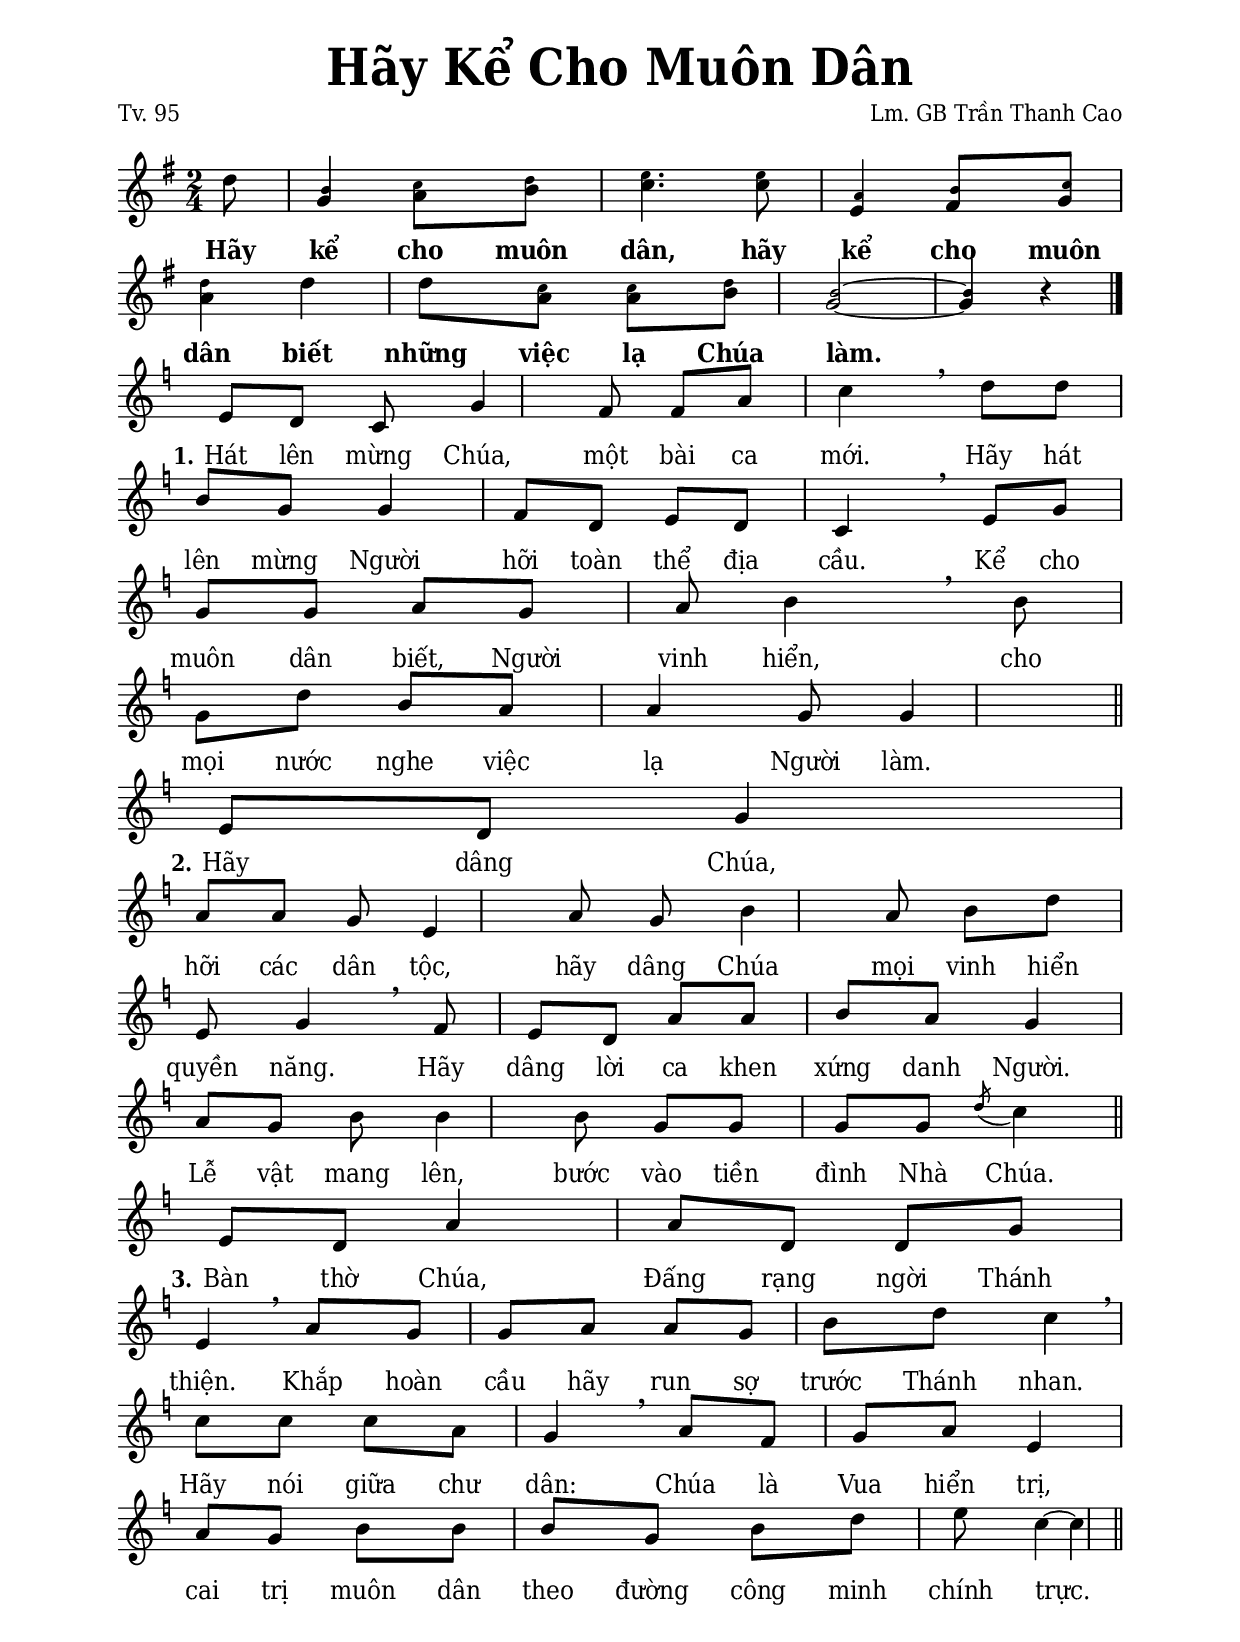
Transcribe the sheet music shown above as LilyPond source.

% Cài đặt chung
\version "2.22.1"
\include "english.ly"

\header {
  title = \markup { \fontsize #3 "Hãy Kể Cho Muôn Dân" }
  poet = "Tv. 95"
  composer = "Lm. GB Trần Thanh Cao"
  arranger = " "
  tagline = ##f
}

% Nhạc điệp khúc
nhacDiepKhucSop = \relative c'' {
  \partial 8 d8 |
  g,4 a8 b |
  c4. c8 |
  e,4 fs8 g |
  a4 d |
  d8 a a b |
  g2 ~ |
  g4 r \bar "|."
}

nhacDiepKhucBas = \relative c'' {
  \skip 8
  b4 c8 d |
  e4. e8 |
  a,4 b8 c |
  d4 d |
  d8 c c d |
  b2 ~ |
  b4 r
}

% Nhạc phiên khúc
nhacPhienKhucMot = \relative c' {
  e8 d c g'4 f8 f a c4 \breathe
  d8 d b g g4 f8 d e d c4 \breathe
  e8 g g g a g a b4 \breathe
  b8 g d' b a a4 g8 g4 \bar "||"
}

nhacPhienKhucHai = \relative c' {
  e8 d g4 a8 a g e4 a8 g b4 a8 b d e, g4 \breathe
  f8 e d a' a b a g4
  a8 g b b4 b8 g g g g \acciaccatura d' c4 \bar "||"
}

nhacPhienKhucBa = \relative c' {
  e8 d a'4 a8 d, d g e4 \breathe
  a8 g g a a g b d c4 \breathe
  c8 c c a g4 \breathe
  a8 f g a e4 a8 g b b b g b d e c4 ~ c \bar "||"
}

% Lời điệp khúc
loiDiepKhuc = \lyricmode {
  Hãy kể cho muôn dân,
  hãy kể cho muôn dân biết những việc lạ Chúa làm.
}

% Lời phiên khúc
loiPhienKhucMot = \lyricmode {
  \set stanza = #"1."
  Hát lên mừng Chúa, một bài ca mới.
  Hãy hát lên mừng Người hỡi toàn thể địa cầu.
  Kể cho muôn dân biết, Người vinh hiển,
  cho mọi nước nghe việc lạ Người làm.
}

loiPhienKhucHai = \lyricmode {
  \set stanza = #"2."
  Hãy dâng Chúa, hỡi các dân tộc,
  hãy dâng Chúa mọi vinh hiển quyền năng.
  Hãy dâng lời ca khen xứng danh Người.
  Lễ vật mang lên, bước vào tiền đình Nhà Chúa.
}

loiPhienKhucBa = \lyricmode {
  \set stanza = #"3."
  Bàn thờ Chúa, Đấng rạng ngời Thánh thiện.
  Khắp hoàn cầu hãy run sợ trước Thánh nhan.
  Hãy nói giữa chư dân:
  Chúa là Vua hiển trị,
  cai trị muôn dân theo đường công minh chính trực.
}


% Dàn trang
\paper {
  #(set-paper-size "a4")
  top-margin = 15\mm
  bottom-margin = 15\mm
  left-margin = 20\mm
  right-margin = 20\mm
  indent = #0
  #(define fonts
    (make-pango-font-tree
      "Deja Vu Serif Condensed"
      "Deja Vu Serif Condensed"
      "Deja Vu Serif Condensed"
      (/ 20 20)))
  page-count = #1
  system-system-spacing = #'((basic-distance . 11)
                             (minimum-distance . 11)
                             (padding . 1))
  score-system-spacing = #'((basic-distance . 11)
                             (minimum-distance . 11)
                             (padding . 1))
}

% Thiết lập tông và nhịp
TongNhip = { \key g \major \time 2/4 }

% Đổi kích thước nốt cho bè phụ
notBePhu =
#(define-music-function (font-size music) (number? ly:music?)
   (for-some-music
     (lambda (m)
       (if (music-is-of-type? m 'rhythmic-event)
           (begin
             (set! (ly:music-property m 'tweaks)
                   (cons `(font-size . ,font-size)
                         (ly:music-property m 'tweaks)))
             #t)
           #f))
     music)
   music)


\score {
  \new ChoirStaff <<
    \new Staff = diepKhuc \with {
        \consists "Merge_rests_engraver"
        %\magnifyStaff #(magstep +1)
        printPartCombineTexts = ##f
      }
      <<
      \new Voice \TongNhip \partCombine 
        \notBePhu -3 { \nhacDiepKhucBas }
        \nhacDiepKhucSop
      \new NullVoice = nhacThamChieu \nhacDiepKhucSop
      \new Lyrics \with {
          \override VerticalAxisGroup.
            nonstaff-relatedstaff-spacing.padding = #1
          \override VerticalAxisGroup.
            nonstaff-unrelatedstaff-spacing.padding = #1
        }
        \lyricsto nhacThamChieu \loiDiepKhuc
      >>
  >>
  \layout {
    \override Lyrics.LyricText.font-series = #'bold
    %\override Lyrics.LyricText.font-size = #+2
    \override Lyrics.LyricSpace.minimum-distance = #5
    \override Score.BarNumber.break-visibility = ##(#f #f #f)
    \override Score.SpacingSpanner.uniform-stretching = ##t
  }
}

\score {
  \new ChoirStaff <<
    \new Staff = phienKhuc \with {
        %\magnifyStaff #(magstep +1)
      }
      <<
      \new Voice = beSop {
        \key c \major \time 2/4
        \set Staff.keyAlterations = #`(((1 . 3) . ,NATURAL))
        \nhacPhienKhucMot
      }
    >>
    \new Lyrics \with {
          \override VerticalAxisGroup.
            nonstaff-relatedstaff-spacing.padding = #1
          \override VerticalAxisGroup.
            nonstaff-unrelatedstaff-spacing.padding = #1
        }
        \lyricsto beSop \loiPhienKhucMot
  >>
  \layout {
    \override Staff.TimeSignature.transparent = ##t
    %\override Lyrics.LyricText.font-size = #+2
    \override Lyrics.LyricSpace.minimum-distance = #3
    \override Score.BarNumber.break-visibility = ##(#f #f #f)
    \override Score.SpacingSpanner.uniform-stretching = ##t
    \set Score.barAlways = ##t
    \set Score.defaultBarType = ""
  } 
}

\score {
  \new ChoirStaff <<
    \new Staff = phienKhuc \with {
        %\magnifyStaff #(magstep +1)
      }
      <<
      \new Voice = beSop {
        \key c \major \time 2/4
        \set Staff.keyAlterations = #`(((1 . 3) . ,NATURAL))
        \nhacPhienKhucHai
      }
    >>
    \new Lyrics \with {
          \override VerticalAxisGroup.
            nonstaff-relatedstaff-spacing.padding = #1
          \override VerticalAxisGroup.
            nonstaff-unrelatedstaff-spacing.padding = #1
        }
        \lyricsto beSop \loiPhienKhucHai
  >>
  \layout {
    \override Staff.TimeSignature.transparent = ##t
    %\override Lyrics.LyricText.font-size = #+2
    \override Lyrics.LyricSpace.minimum-distance = #3
    \override Score.BarNumber.break-visibility = ##(#f #f #f)
    \override Score.SpacingSpanner.uniform-stretching = ##t
    \set Score.barAlways = ##t
    \set Score.defaultBarType = ""
  } 
}

\score {
  \new ChoirStaff <<
    \new Staff = phienKhuc \with {
        %\magnifyStaff #(magstep +1)
      }
      <<
      \new Voice = beSop {
        \key c \major \time 2/4
        \set Staff.keyAlterations = #`(((1 . 3) . ,NATURAL))
        \nhacPhienKhucBa
      }
    >>
    \new Lyrics \with {
          \override VerticalAxisGroup.
            nonstaff-relatedstaff-spacing.padding = #1.5
          \override VerticalAxisGroup.
            nonstaff-unrelatedstaff-spacing.padding = #1
        }
        \lyricsto beSop \loiPhienKhucBa
  >>
  \layout {
    \override Staff.TimeSignature.transparent = ##t
    %\override Lyrics.LyricText.font-size = #+2
    \override Lyrics.LyricSpace.minimum-distance = #4
    \override Score.BarNumber.break-visibility = ##(#f #f #f)
    \override Score.SpacingSpanner.uniform-stretching = ##t
    \set Score.barAlways = ##t
    \set Score.defaultBarType = ""
  } 
}

